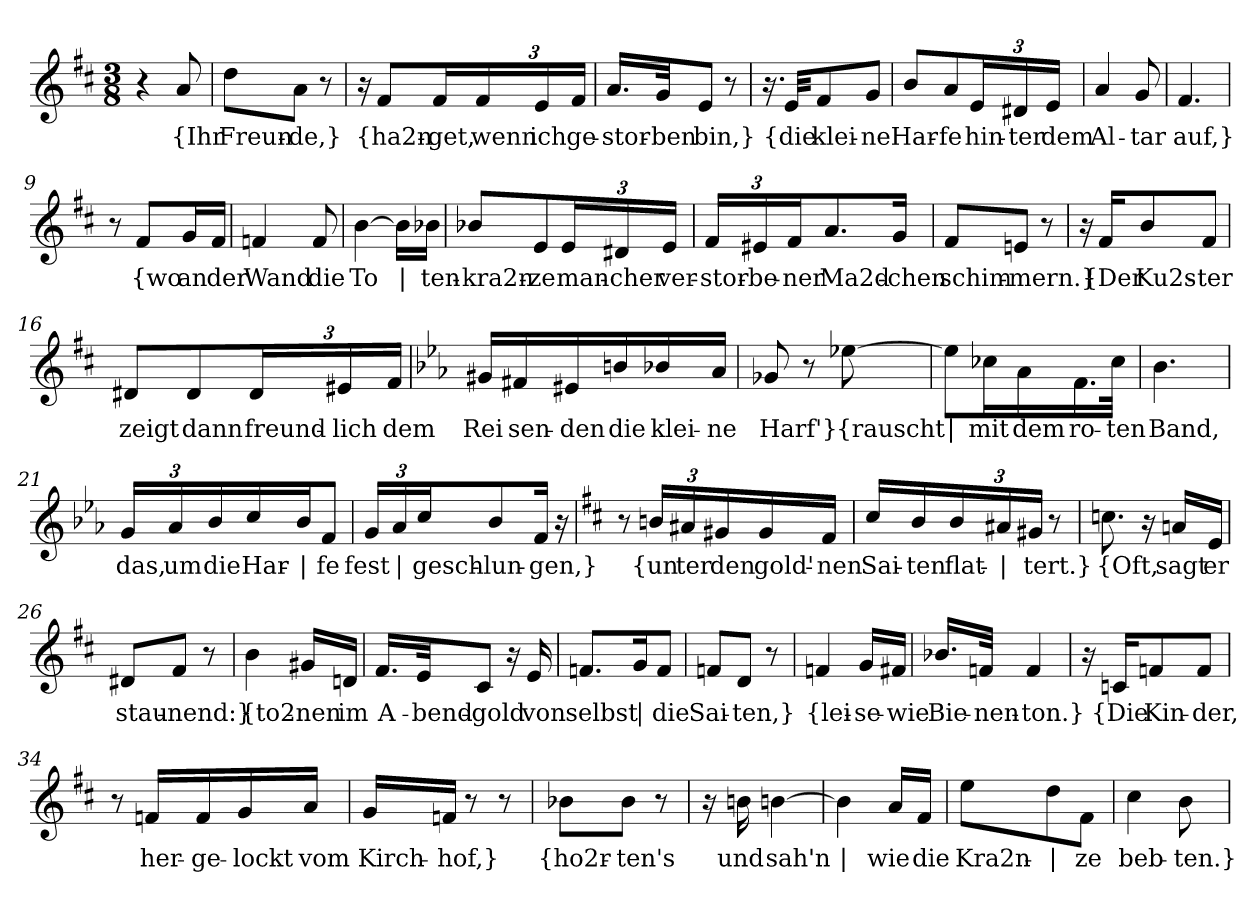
**kern	**text
*part1	*part1
*staff1	*staff1
*clefG2	*
*k[f#c#]	*
*M3/8	*
=1	=1
4r	.
!	!LO:LY:b
8a/	{Ihr
=2	=2
!	!LO:LY:b
8dd\L	Freun-
!	!LO:LY:b
8a\J	-de,}
8r	.
=3	=3
16r	.
!	!LO:LY:b
8f#/L	{ha2n-
!	!LO:LY:b
16f#/L	-get,
*Xbrackettup	*
!	!LO:LY:b
24f#/	wenn
!	!LO:LY:b
24e/	ich
!	!LO:LY:b
24f#/JJ	ge-
=4	=4
!	!LO:LY:b
16.a/LL	-stor-
!	!LO:LY:b
32g/JK	-ben
!	!LO:LY:b
8e/J	bin,}
8r	.
=5	=5
16.r	.
!	!LO:LY:b
32e/KKL	{die
!	!LO:LY:b
8f#/	klei-
!	!LO:LY:b
8g/J	-ne
=6	=6
!	!LO:LY:b
8b/L	Har-
!	!LO:LY:b
8a/	-fe
!	!LO:LY:b
24e/L	hin-
!	!LO:LY:b
24d#X/	-ter
!	!LO:LY:b
24e/JJ	dem
!!LO:LB:g=z
=7	=7
!	!LO:LY:b
4a/	Al-
!	!LO:LY:b
8g/	-tar
=8	=8
!	!LO:LY:b
4.f#/	auf,}
=9	=9
8r	.
!	!LO:LY:b
8f#/L	{wo
!	!LO:LY:b
16g/L	an
!	!LO:LY:b
16f#/JJ	der
=10	=10
!	!LO:LY:b
4fn/	Wand
!	!LO:LY:b
8f/	die
=11	=11
!	!LO:LY:b
[4b\	To
!	!LO:LY:b
16b\LL]	|
!	!LO:LY:b
16b-X\JJ	-ten-
=12	=12
!	!LO:LY:b
8b-X/L	-kra2n-
!	!LO:LY:b
8e/	-ze
!	!LO:LY:b
24e/L	man-
!	!LO:LY:b
24d#X/	-cher
!	!LO:LY:b
24e/JJ	ver-
=13	=13
!	!LO:LY:b
24f#/LL	-stor-
!	!LO:LY:b
24e#X/	-be-
!	!LO:LY:b
24f#/J	-ner
!	!LO:LY:b
8.a/	Ma2d-
!	!LO:LY:b
16g/Jk	-chen
!!LO:LB:g=z
=14	=14
!	!LO:LY:b
8f#/L	schim-
!	!LO:LY:b
8en/J	-mern.}
8r	.
=15	=15
16r	.
!	!LO:LY:b
16f#/KL	{Der
!	!LO:LY:b
8b/	Ku2s-
!	!LO:LY:b
8f#/J	-ter
=16	=16
!	!LO:LY:b
8d#X/L	zeigt
!	!LO:LY:b
8d#/	dann
!	!LO:LY:b
24d#/L	freund-
!	!LO:LY:b
24e#X/	-lich
!	!LO:LY:b
24f#/JJ	dem
=17	=17
*k[b-e-a-]	*
!	!LO:LY:b
16g#X/LL	Rei
!	!LO:LY:b
16f#X/	-sen-
!	!LO:LY:b
16e#X/	-den
!	!LO:LY:b
16bn/	die
!	!LO:LY:b
16b-X/	klei-
!	!LO:LY:b
16a-/JJ	-ne
=18	=18
!	!LO:LY:b
8g-X/	Harf'}
8r	.
!	!LO:LY:b
[8ee-X\	{rauscht
!!LO:LB:g=z
=19	=19
!	!LO:LY:b
8ee-\L]	|
!	!LO:LY:b
16cc-X\L	mit
!	!LO:LY:b
16a-\	dem
!	!LO:LY:b
16.f\	ro-
!	!LO:LY:b
32cc-\JJk	-ten
=20	=20
!	!LO:LY:b
4.b-\	Band,
=21	=21
!	!LO:LY:b
24g/LL	das,
!	!LO:LY:b
24a-/	um
!	!LO:LY:b
24b-/	die
!	!LO:LY:b
16cc/	Har-
!	!LO:LY:b
16b-/J	|
!	!LO:LY:b
8f/J	-fe
=22	=22
!	!LO:LY:b
24g/LL	fest
!	!LO:LY:b
24a-/	|
!	!LO:LY:b
24cc/J	gesch-
!	!LO:LY:b
8b-/	-lun-
!	!LO:LY:b
16f/Jk	-gen,}
16r	.
=23	=23
*k[f#c#]	*
8r	.
!	!LO:LY:b
24bn/LL	{un
!	!LO:LY:b
24a#X/	-ter
!	!LO:LY:b
24g#X/	den
!	!LO:LY:b
16g#/	gold'-
!	!LO:LY:b
16f#/JJ	-nen
!!LO:LB:g=z
=24	=24
!	!LO:LY:b
16cc#/LL	Sai-
!	!LO:LY:b
16b/	-ten
!	!LO:LY:b
24b/	flat-
!	!LO:LY:b
24a#X/	|
!	!LO:LY:b
24g#X/JJ	-tert.}
8r	.
=25	=25
!	!LO:LY:b
8.ccn\	{Oft,
16r	.
!	!LO:LY:b
16an/LL	sagt
!	!LO:LY:b
16e/JJ	er
=26	=26
!	!LO:LY:b
8d#X/L	stau-
!	!LO:LY:b
8f#/J	-nend:}
8r	.
=27	=27
!	!LO:LY:b
4b\	{to2-
!	!LO:LY:b
16g#X/LL	-nen
!	!LO:LY:b
16dn/JJ	im
=28	=28
!	!LO:LY:b
16.f#/LL	A-
!	!LO:LY:b
32e/JK	-bend-
!	!LO:LY:b
8c#/J	-gold
16r	.
!	!LO:LY:b
16e/	von
=29	=29
!	!LO:LY:b
8.fn/L	selbst
!	!LO:LY:b
16g/K	|
!	!LO:LY:b
8f/J	die
=30	=30
!	!LO:LY:b
8fn/L	Sai-
!	!LO:LY:b
8d/J	-ten,}
8r	.
!!LO:LB:g=z
=31	=31
!	!LO:LY:b
4fn/	{lei-
!	!LO:LY:b
16g/LL	-se-
!	!LO:LY:b
16f#X/JJ	wie
=32	=32
!	!LO:LY:b
16.b-X/LL	Bie-
!	!LO:LY:b
32fn/JJk	-nen-
!	!LO:LY:b
4f/	-ton.}
=33	=33
16r	.
!	!LO:LY:b
16cn/KL	{Die
!	!LO:LY:b
8fn/	Kin-
!	!LO:LY:b
8f/J	-der,
=34	=34
8r	.
!	!LO:LY:b
16fn/LL	her-
!	!LO:LY:b
16f/	-ge-
!	!LO:LY:b
16g/	-lockt
!	!LO:LY:b
16a/JJ	vom
=35	=35
!	!LO:LY:b
16g/LL	Kirch-
!	!LO:LY:b
16fn/JJ	-hof,}
8r	.
8r	.
=36	=36
!	!LO:LY:b
8b-X\L	{ho2r-
!	!LO:LY:b
8b-\J	-ten's
8r	.
!!LO:LB:g=z
=37	=37
16r	.
!	!LO:LY:b
16bn\	und
!	!LO:LY:b
[4bn\	sah'n
=38	=38
!	!LO:LY:b
4bn\]	|
!	!LO:LY:b
16a/LL	wie
!	!LO:LY:b
16f#/JJ	die
=39	=39
!	!LO:LY:b
8ee\L	Kra2n-
!	!LO:LY:b
8dd\	|
!	!LO:LY:b
8f#\J	-ze
=40	=40
!	!LO:LY:b
4cc#\	beb-
!	!LO:LY:b
8b\	-ten.}
=	=
*-	*-
